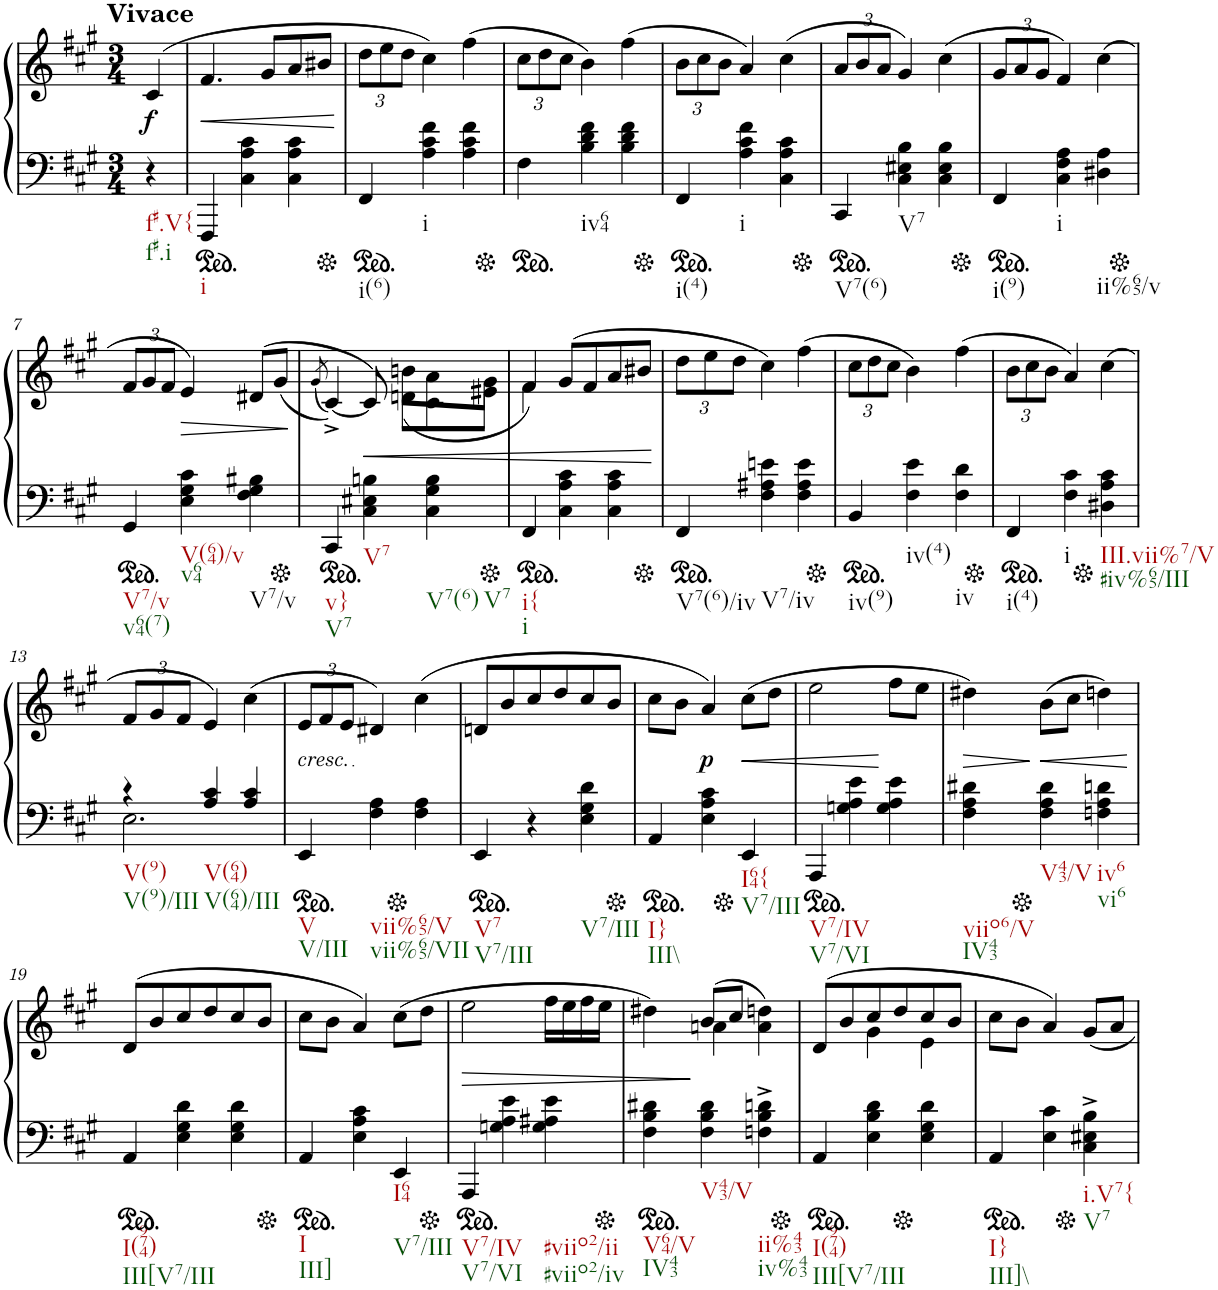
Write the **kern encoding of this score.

**kern	**kern	**dynam
*part2	*part1	*part1
*staff2	*staff1	*staff1
*I"Piano	*I"Piano	*
*I'Pno	*I'Pno	*
*clefF4	*clefG2	*
*k[f#c#g#]	*k[f#c#g#]	*
*f#:	*f#:	*
*M3/4	*M3/4	*
=	=	=
!	!LO:TX:a:B:t=Vivace	!
!LO:TX:b:t=f#.V{	!	!
!LO:TX:b:t=f#.i	!	!
!	!	!LO:DY:b
4r	(4c#/	f
=1	=1	=1
*ped	*	*
!LO:TX:b:t=i	!	!
!	!	!LO:HP:b
4FFF#/	4.f#/	<
4C#\ 4A\ 4c#\	.	.
.	8g#/L	.
4C#\ 4A\ 4c#\	8a/	.
.	8b#X/J	.
.	.	[
=2	=2	=2
*Xped	*	*
*ped	*	*
*	*Xbrackettup	*
!LO:TX:b:t=i(6)	!	!
4FF#/	12dd\L	.
.	12ee\	.
.	12dd\J	.
!LO:TX:b:t=i	!	!
4A\ 4c#\ 4f#\	4cc#\)	.
4A\ 4c#\ 4f#\	(4ff#\	.
=3	=3	=3
*Xped	*	*
*ped	*	*
4F#\	12cc#\L	.
.	12dd\	.
.	12cc#\J	.
!LO:TX:b:t=iv64	!	!
4B\ 4d\ 4f#\	4b\)	.
4B\ 4d\ 4f#\	(4ff#\	.
=4	=4	=4
*Xped	*	*
*ped	*	*
!LO:TX:b:t=i(4)	!	!
4FF#/	12b\L	.
.	12cc#\	.
.	12b\J	.
!LO:TX:b:t=i	!	!
4A\ 4c#\ 4f#\	4a/)	.
4C#\ 4A\ 4c#\	(4cc#\	.
=5	=5	=5
*Xped	*	*
*ped	*	*
!LO:TX:b:t=V7(6)	!	!
4CC#/	12a/L	.
.	12b/	.
.	12a/J	.
!LO:TX:b:t=V7	!	!
4C#\ 4E#X\ 4B\	4g#/)	.
4C#\ 4E#\ 4B\	(4cc#\	.
=6	=6	=6
*Xped	*	*
*ped	*	*
!LO:TX:b:t=i(9)	!	!
4FF#/	12g#/L	.
.	12a/	.
.	12g#/J	.
!LO:TX:b:t=i	!	!
4C#\ 4F#\ 4A\	4f#/)	.
!LO:TX:b:t=ii%65/v	!	!
4D#X\ 4A\	(4cc#\	.
!!LO:LB:g=z
=7	=7	=7
*Xped	*	*
*ped	*	*
!LO:TX:b:t=V7/v	!	!
!LO:TX:b:t=v64(7)	!	!
4GG#/	12f#/L	.
.	12g#/	.
.	12f#/J	.
!LO:TX:b:t=V(64)/v	!	!
!LO:TX:b:t=v64	!	!
!	!	!LO:HP:b
4E\ 4G#\ 4c#\	4e/)	>
!LO:TX:b:t=V7/v	!	!
4F#\ 4G#\ 4B#X\	(>8d#X/L	.
.	(8g#/J	.
.	.	]
=8	=8	=8
.	(8qg#/	.
*Xped	*	*
*ped	*	*
*	*^	*
!LO:TX:b:t=v}	!	!	!
!LO:TX:b:t=V7	!	!	!
4CC#/	[4c#^/))	4.ryy	.
!LO:TX:b:t=V7	!	!	!
!	!	!	!LO:HP:b
4C#\ 4E#X\ 4Bn\	8c#/])	.	<
.	8dn\L	(8bn\L	.
!LO:TX:b:t=V7(6)	!	!	!
!LO:TX:b:t=V7	!	!	!
4C#\ 4G#\ 4B\	8c#\	8a\	.
.	8e#X\J	8g#\J	.
=9	=9	=9	=9
*Xped	*	*	*
*ped	*	*	*
!LO:TX:b:t=i{	!	!	!
!LO:TX:b:t=i	!	!	!
4FF#/	4f#/)	4f#\	.
4C#\ 4A\ 4c#\	(>8g#/L	2ryy	.
.	8f#/	.	.
4C#\ 4A\ 4c#\	8a/	.	.
.	8b#X/J	.	.
*	*v	*v	*
.	.	[
=10	=10	=10
*Xped	*	*
*ped	*	*
!LO:TX:b:t=V7(6)/iv	!	!
4FF#/	12dd\L	.
.	12ee\	.
.	12dd\J	.
!LO:TX:b:t=V7/iv	!	!
4F#\ 4A#X\ 4en\	4cc#\)	.
4F#\ 4A#\ 4e\	(4ff#\	.
=11	=11	=11
*Xped	*	*
*ped	*	*
!LO:TX:b:t=iv(9)	!	!
4BB/	12cc#\L	.
.	12dd\	.
.	12cc#\J	.
!LO:TX:b:t=iv(4)	!	!
4F#\ 4e\	4b\)	.
!LO:TX:b:t=iv	!	!
4F#\ 4d\	(4ff#\	.
=12	=12	=12
*Xped	*	*
*ped	*	*
!LO:TX:b:t=i(4)	!	!
4FF#/	12b\L	.
.	12cc#\	.
.	12b\J	.
!LO:TX:b:t=i	!	!
4F#\ 4c#\	4a/)	.
*Xped	*	*
!LO:TX:b:t=III.vii%7/V	!	!
!LO:TX:b:t=#iv%65/III	!	!
4D#X\ 4A\ 4c#\	(4cc#\	.
!!LO:LB:g=z
=13	=13	=13
*^	*	*
!LO:TX:b:t=V(9)	!	!	!
!LO:TX:b:t=V(9)/III	!	!	!
4r	2.E\	12f#/L	.
.	.	12g#/	.
.	.	12f#/J	.
!LO:TX:b:t=V(64)	!	!	!
!LO:TX:b:t=V(64)/III	!	!	!
4A/ 4c#/	.	4e/)	.
4A/ 4c#/	.	(4cc#\	.
*v	*v	*	*
=14	=14	=14
*ped	*	*
!	!LO:TX:b:i:t=cresc.	!
!LO:TX:b:t=V	!	!
!LO:TX:b:t=V/III	!	!
4EE/	12e/L	.
.	12f#/	.
.	12e/J	.
!LO:TX:b:t=vii%65/V	!	!
!LO:TX:b:t=vii%65/VII	!	!
4F#\ 4A\	4d#X/)	.
*Xped	*	*
4F#\ 4A\	(4cc#\	.
=15	=15	=15
*ped	*	*
!LO:TX:b:t=V7	!	!
!LO:TX:b:t=V7/III	!	!
4EE/	8dn/L	.
.	8b/	.
4r	8cc#/	.
.	8dd/	.
!LO:TX:b:t=V7/III	!	!
4E\ 4G#\ 4d\	8cc#/	.
.	8b/J	.
=16	=16	=16
*Xped	*	*
*ped	*	*
!LO:TX:b:t=I}	!	!
!LO:TX:b:t=III\\	!	!
4AA/	8cc#\L	.
.	8b\J	.
!	!	!LO:DY:b
4E\ 4A\ 4c#\	4a/)	p
*Xped	*	*
!LO:TX:b:t=I64{	!	!
!LO:TX:b:t=V7/III	!	!
!	!	!LO:HP:b
4EE/	(8cc#\L	<
.	8dd\J	.
=17	=17	=17
*ped	*	*
!LO:TX:b:t=V7/IV	!	!
!LO:TX:b:t=V7/VI	!	!
4AAA/	2ee\	.
4Gn\ 4A\ 4e\	.	.
4G\ 4A\ 4e\	8ff#\L	[
.	8ee\J	.
=18	=18	=18
!LO:TX:b:t=viio6/V	!	!
!LO:TX:b:t=IV43	!	!
!	!	!LO:HP:b
4F#\ 4A\ 4d#X\	4dd#X\)	>
*Xped	*	*
!LO:TX:b:t=V43/V	!	!
!	!	!LO:HP:n=1:b
4F#\ 4A\ 4d#\	(8b\L	] <
.	8cc#\J	.
!LO:TX:b:t=iv6	!	!
!LO:TX:b:t=vi6	!	!
4Fn\ 4A\ 4dn\	4ddn\)	.
.	.	[
!!LO:LB:g=z
=19	=19	=19
*ped	*	*
!LO:TX:b:t=I(974)	!	!
!LO:TX:b:t=III[V7/III	!	!
4AA/	(8d/L	.
.	8b/	.
4E\ 4G#\ 4d\	8cc#/	.
.	8dd/	.
4E\ 4G#\ 4d\	8cc#/	.
.	8b/J	.
=20	=20	=20
*Xped	*	*
*ped	*	*
!LO:TX:b:t=I	!	!
!LO:TX:b:t=III]	!	!
4AA/	8cc#\L	.
.	8b\J	.
4E\ 4A\ 4c#\	4a/)	.
!LO:TX:b:t=I64	!	!
!LO:TX:b:t=V7/III	!	!
4EE/	(8cc#\L	.
.	8dd\J	.
=21	=21	=21
*Xped	*	*
*ped	*	*
!LO:TX:b:t=V7/IV	!	!
!LO:TX:b:t=V7/VI	!	!
!	!	!LO:HP:b
4AAA/	2ee\	>
4Gn\ 4A\ 4e\	.	.
!LO:TX:b:t=#viio2/ii	!	!
!LO:TX:b:t=#viio2/iv	!	!
4G\ 4A#X\ 4e\	16ff#\LL	.
.	16ee\	.
.	16ff#\	.
.	16ee\JJ	.
=22	=22	=22
*Xped	*	*
*ped	*	*
*	*^	*
!LO:TX:b:t=V64/V	!	!	!
!LO:TX:b:t=IV43	!	!	!
4F#\ 4B\ 4d#X\	4dd#X\)	4ryy	.
!LO:TX:b:t=V43/V	!	!	!
4F#\ 4B\ 4d#\	(8b/L	4an\	]
.	8cc#/J	.	.
!LO:TX:b:t=ii%43	!	!	!
!LO:TX:b:t=iv%43	!	!	!
4Fn\^ 4B\^ 4dn\^	4a\ 4ddn\)	4ryy	.
=23	=23	=23	=23
*Xped	*	*	*
*ped	*	*	*
!LO:TX:b:t=I(974)	!	!	!
!LO:TX:b:t=III[V7/III	!	!	!
4AA/	(8d/L	4ryy	.
.	8b/	.	.
4E\ 4B\ 4d\	8cc#/	4g#\	.
.	8dd/	.	.
*Xped	*	*	*
4E\ 4G#\ 4d\	8cc#/	4e\	.
.	8b/J	.	.
*	*v	*v	*
=24	=24	=24
*ped	*	*
!LO:TX:b:t=I}	!	!
!LO:TX:b:t=III]\\	!	!
4AA/	8cc#\L	.
.	8b\J	.
4E\ 4c#\	4a/)	.
*Xped	*	*
!LO:TX:b:t=i.V7{	!	!
!LO:TX:b:t=V7	!	!
4C#\^ 4E#X\^ 4B\^	8g#/L	.
.	8a/J	.
=	=	=
*-	*-	*-
